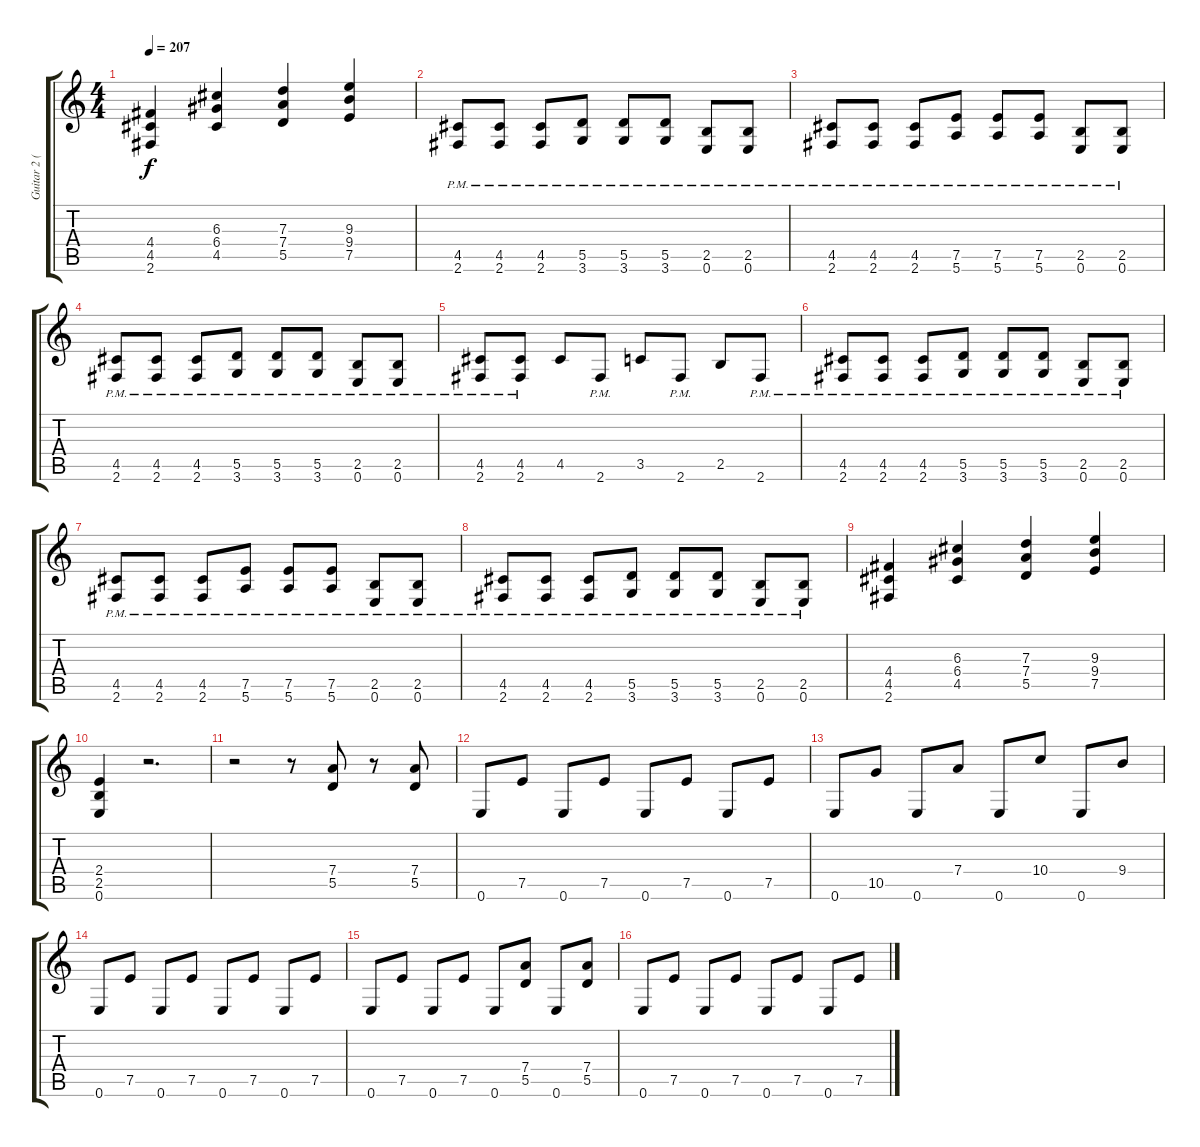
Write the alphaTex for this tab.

\track ("Guitar 2 (Rhythm)" "Guitar 2 (") {instrument distortionguitar}
\staff {score tabs}
\tuning (E4 B3 G3 D3 A2 E2) {hide}
\ts (4 4)
\tempo 207
\clef g2
\ks c
(4.4 4.5 2.6).4{dy f} (6.3 6.4 4.5).4 (7.3 7.4 5.5).4 (9.3 9.4 7.5).4 |
(4.5{pm} 2.6{pm}).8 (4.5{pm} 2.6{pm}).8 (4.5{pm} 2.6{pm}).8 (5.5{pm} 3.6{pm}).8 (5.5{pm} 3.6{pm}).8 (5.5{pm} 3.6{pm}).8 (2.5{pm} 0.6{pm}).8 (2.5{pm} 0.6{pm}).8 |
(4.5{pm} 2.6{pm}).8 (4.5{pm} 2.6{pm}).8 (4.5{pm} 2.6{pm}).8 (7.5{pm} 5.6{pm}).8 (7.5{pm} 5.6{pm}).8 (7.5{pm} 5.6{pm}).8 (2.5{pm} 0.6{pm}).8 (2.5{pm} 0.6{pm}).8 |
(4.5{pm} 2.6{pm}).8 (4.5{pm} 2.6{pm}).8 (4.5{pm} 2.6{pm}).8 (5.5{pm} 3.6{pm}).8 (5.5{pm} 3.6{pm}).8 (5.5{pm} 3.6{pm}).8 (2.5{pm} 0.6{pm}).8 (2.5{pm} 0.6{pm}).8 |
(4.5{pm} 2.6{pm}).8 (4.5{pm} 2.6{pm}).8 4.5.8 2.6{pm}.8 3.5.8 2.6{pm}.8 2.5.8 2.6{pm}.8 |
(4.5{pm} 2.6{pm}).8 (4.5{pm} 2.6{pm}).8 (4.5{pm} 2.6{pm}).8 (5.5{pm} 3.6{pm}).8 (5.5{pm} 3.6{pm}).8 (5.5{pm} 3.6{pm}).8 (2.5{pm} 0.6{pm}).8 (2.5{pm} 0.6{pm}).8 |
(4.5{pm} 2.6{pm}).8 (4.5{pm} 2.6{pm}).8 (4.5{pm} 2.6{pm}).8 (7.5{pm} 5.6{pm}).8 (7.5{pm} 5.6{pm}).8 (7.5{pm} 5.6{pm}).8 (2.5{pm} 0.6{pm}).8 (2.5{pm} 0.6{pm}).8 |
(4.5{pm} 2.6{pm}).8 (4.5{pm} 2.6{pm}).8 (4.5{pm} 2.6{pm}).8 (5.5{pm} 3.6{pm}).8 (5.5{pm} 3.6{pm}).8 (5.5{pm} 3.6{pm}).8 (2.5{pm} 0.6{pm}).8 (2.5{pm} 0.6{pm}).8 |
(4.4 4.5 2.6).4 (6.3 6.4 4.5).4 (7.3 7.4 5.5).4 (9.3 9.4 7.5).4 |
(2.4 2.5 0.6).4 r.2{d} |
r.2 r.8 (7.4 5.5).8 r.8 (7.4 5.5).8 |
0.6.8 7.5.8 0.6.8 7.5.8 0.6.8 7.5.8 0.6.8 7.5.8 |
0.6.8 10.5.8 0.6.8 7.4.8 0.6.8 10.4.8 0.6.8 9.4.8 |
0.6.8 7.5.8 0.6.8 7.5.8 0.6.8 7.5.8 0.6.8 7.5.8 |
0.6.8 7.5.8 0.6.8 7.5.8 0.6.8 (7.4 5.5).8 0.6.8 (7.4 5.5).8 |
0.6.8 7.5.8 0.6.8 7.5.8 0.6.8 7.5.8 0.6.8 7.5.8
